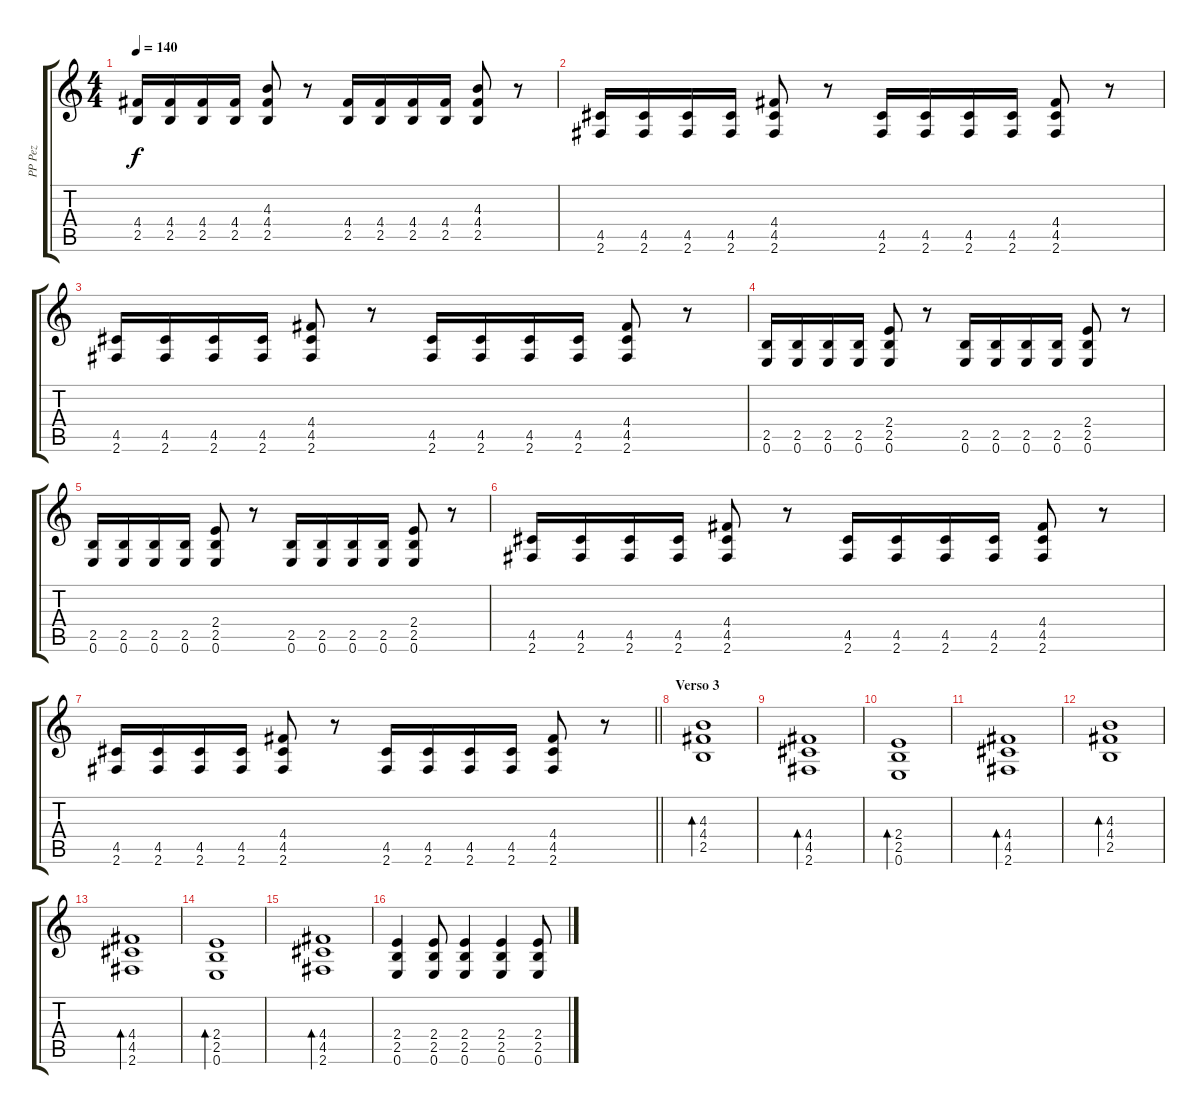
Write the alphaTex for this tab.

\track ("PP Pez" "PP Pez") {instrument distortionguitar}
\staff {score tabs}
\tuning (E4 B3 G3 D3 A2 E2) {hide}
\ts (4 4)
\tempo 140
\clef g2
\ks c
(4.4 2.5).16{dy f} (4.4 2.5).16 (4.4 2.5).16 (4.4 2.5).16 (4.3 4.4 2.5).8 r.8 (4.4 2.5).16 (4.4 2.5).16 (4.4 2.5).16 (4.4 2.5).16 (4.3 4.4 2.5).8 r.8 |
(4.5 2.6).16 (4.5 2.6).16 (4.5 2.6).16 (4.5 2.6).16 (4.4 4.5 2.6).8 r.8 (4.5 2.6).16 (4.5 2.6).16 (4.5 2.6).16 (4.5 2.6).16 (4.4 4.5 2.6).8 r.8 |
(4.5 2.6).16 (4.5 2.6).16 (4.5 2.6).16 (4.5 2.6).16 (4.4 4.5 2.6).8 r.8 (4.5 2.6).16 (4.5 2.6).16 (4.5 2.6).16 (4.5 2.6).16 (4.4 4.5 2.6).8 r.8 |
(2.5 0.6).16 (2.5 0.6).16 (2.5 0.6).16 (2.5 0.6).16 (2.4 2.5 0.6).8 r.8 (2.5 0.6).16 (2.5 0.6).16 (2.5 0.6).16 (2.5 0.6).16 (2.4 2.5 0.6).8 r.8 |
(2.5 0.6).16 (2.5 0.6).16 (2.5 0.6).16 (2.5 0.6).16 (2.4 2.5 0.6).8 r.8 (2.5 0.6).16 (2.5 0.6).16 (2.5 0.6).16 (2.5 0.6).16 (2.4 2.5 0.6).8 r.8 |
(4.5 2.6).16 (4.5 2.6).16 (4.5 2.6).16 (4.5 2.6).16 (4.4 4.5 2.6).8 r.8 (4.5 2.6).16 (4.5 2.6).16 (4.5 2.6).16 (4.5 2.6).16 (4.4 4.5 2.6).8 r.8 |
\barLineRight lightlight
(4.5 2.6).16 (4.5 2.6).16 (4.5 2.6).16 (4.5 2.6).16 (4.4 4.5 2.6).8 r.8 (4.5 2.6).16 (4.5 2.6).16 (4.5 2.6).16 (4.5 2.6).16 (4.4 4.5 2.6).8 r.8 |
\section ("" "Verso 3")
(4.3 4.4 2.5).1{bd 240} |
(4.4 4.5 2.6).1{bd 240} |
(2.4 2.5 0.6).1{bd 240} |
(4.4 4.5 2.6).1{bd 240} |
(4.3 4.4 2.5).1{bd 240} |
(4.4 4.5 2.6).1{bd 240} |
(2.4 2.5 0.6).1{bd 240} |
(4.4 4.5 2.6).1{bd 240} |
(2.4 2.5 0.6).4 (2.4 2.5 0.6).8 (2.4 2.5 0.6).4 (2.4 2.5 0.6).4 (2.4 2.5 0.6).8
